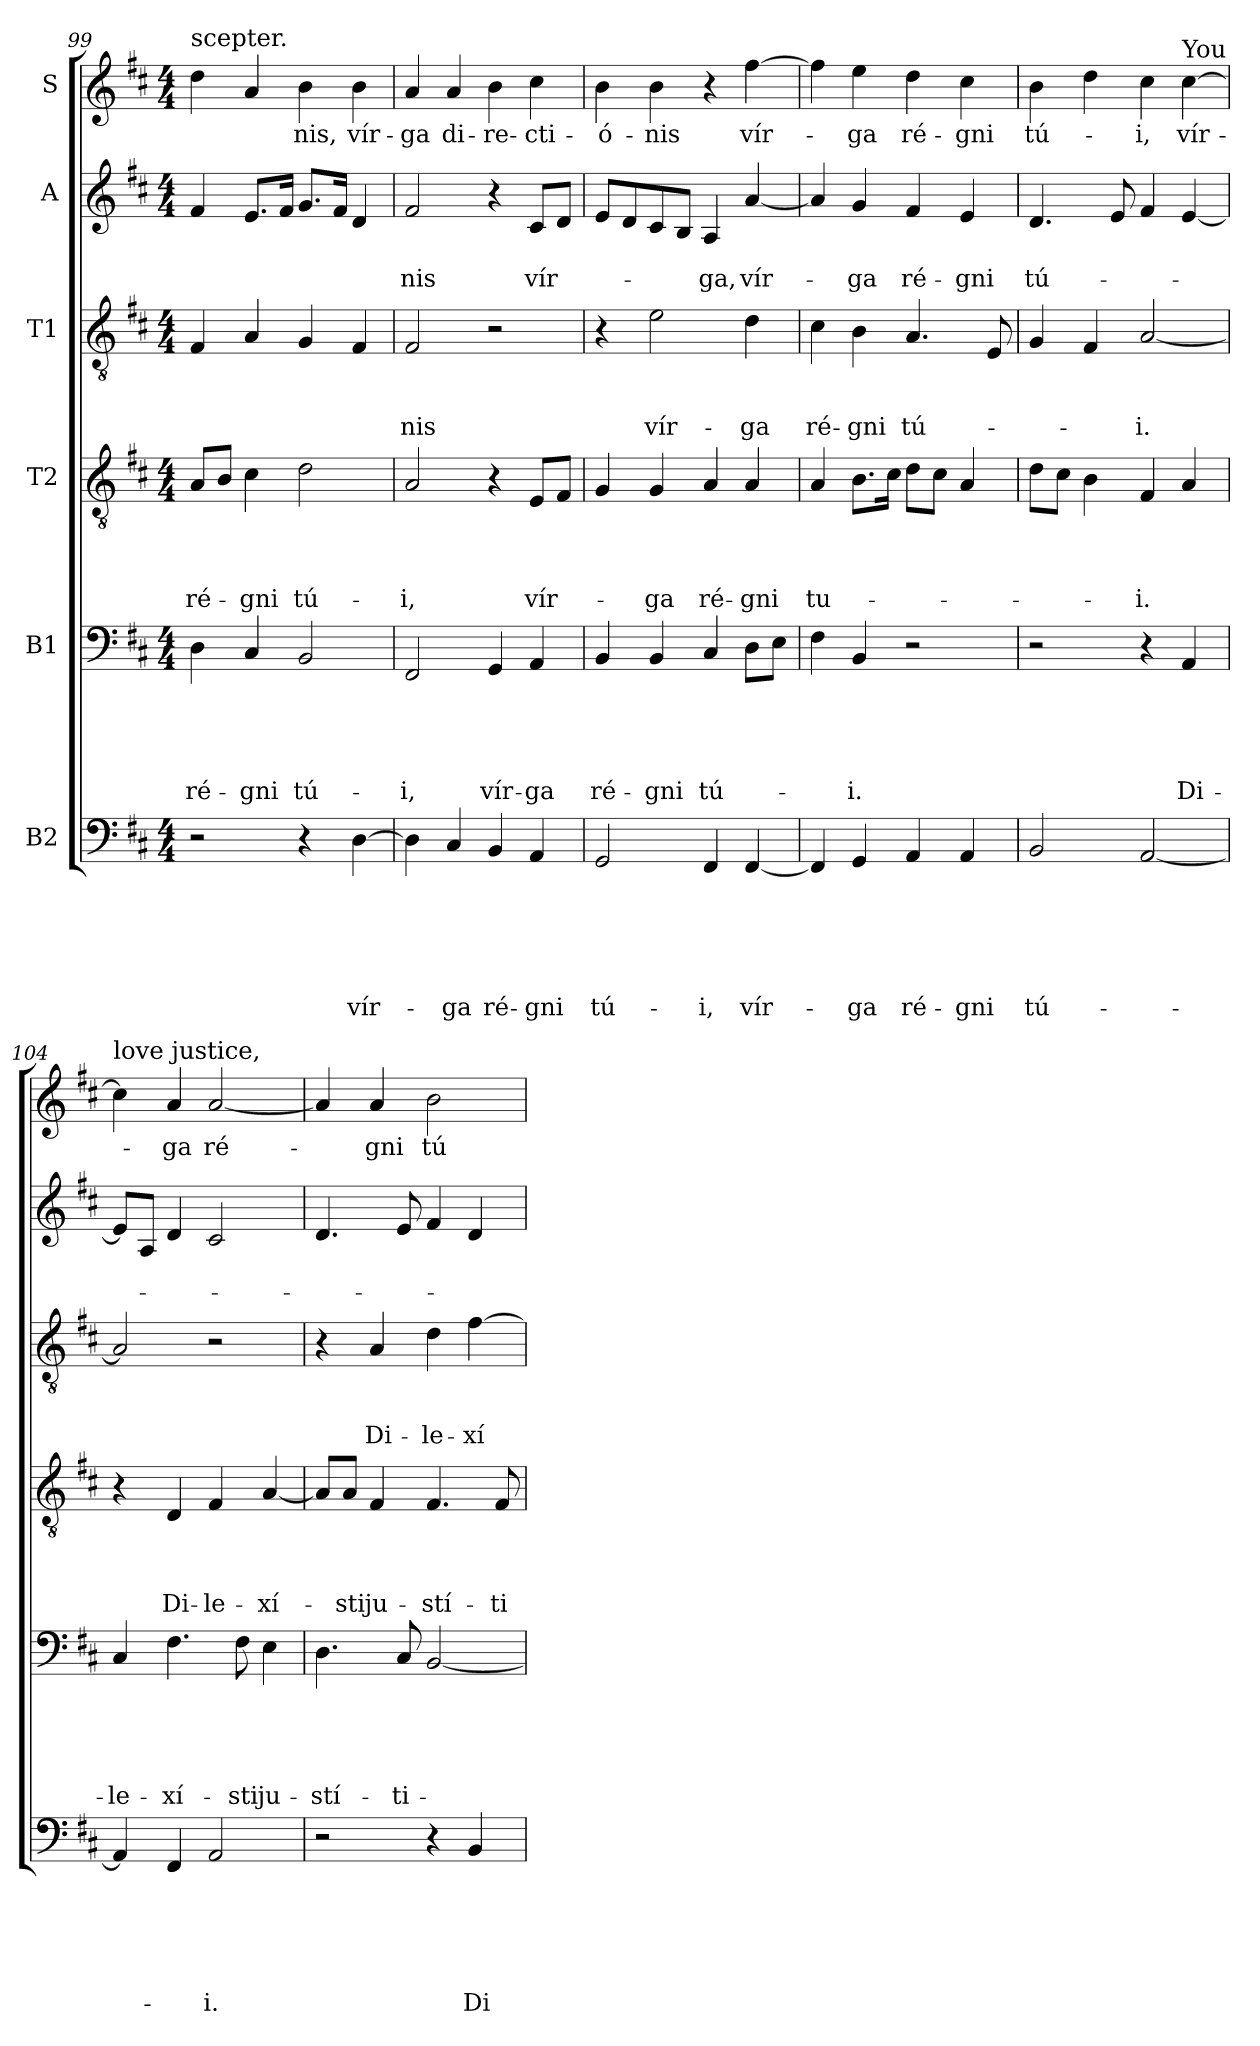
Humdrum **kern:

**kern	**text	**text	**text	**text	**text	**text	**kern	**text	**text	**text	**text	**text	**kern	**text	**text	**text	**text	**kern	**text	**text	**text	**kern	**text	**text	**kern	**text
*part6	*part6	*part6	*part6	*part6	*part6	*part6	*part5	*part5	*part5	*part5	*part5	*part5	*part4	*part4	*part4	*part4	*part4	*part3	*part3	*part3	*part3	*part2	*part2	*part2	*part1	*part1
*staff6	*staff6	*staff6	*staff6	*staff6	*staff6	*staff6	*staff5	*staff5	*staff5	*staff5	*staff5	*staff5	*staff4	*staff4	*staff4	*staff4	*staff4	*staff3	*staff3	*staff3	*staff3	*staff2	*staff2	*staff2	*staff1	*staff1
*I"B2	*	*	*	*	*	*	*I"B1	*	*	*	*	*	*I"T2	*	*	*	*	*I"T1	*	*	*	*I"A	*	*	*I"S	*
*clefF4	*	*	*	*	*	*	*clefF4	*	*	*	*	*	*clefGv2	*	*	*	*	*clefGv2	*	*	*	*clefG2	*	*	*clefG2	*
*k[f#c#]	*	*	*	*	*	*	*k[f#c#]	*	*	*	*	*	*k[f#c#]	*	*	*	*	*k[f#c#]	*	*	*	*k[f#c#]	*	*	*k[f#c#]	*
*D:	*	*	*	*	*	*	*D:	*	*	*	*	*	*D:	*	*	*	*	*D:	*	*	*	*D:	*	*	*D:	*
*M4/4	*	*	*	*	*	*	*M4/4	*	*	*	*	*	*M4/4	*	*	*	*	*M4/4	*	*	*	*M4/4	*	*	*M4/4	*
=99	=99	=99	=99	=99	=99	=99	=99	=99	=99	=99	=99	=99	=99	=99	=99	=99	=99	=99	=99	=99	=99	=99	=99	=99	=99	=99
!	!	!	!	!	!	!	!	!	!	!	!	!	!	!	!	!	!	!	!	!	!	!	!	!	!LO:TX:a:t=scepter.	!
!	!	!	!	!	!	!	!	!	!	!	!	!LO:LY:b	!	!	!	!	!LO:LY:b	!	!	!	!	!	!	!	!	!
2r	.	.	.	.	.	.	4D\	.	.	.	.	ré-	8A/L	.	.	.	ré-	4F#/	.	.	.	4f#/	.	.	4dd\	.
.	.	.	.	.	.	.	.	.	.	.	.	.	8B/J	.	.	.	.	.	.	.	.	.	.	.	.	.
!	!	!	!	!	!	!	!	!	!	!	!	!LO:LY:b	!	!	!	!	!LO:LY:b	!	!	!	!	!	!	!	!	!
.	.	.	.	.	.	.	4C#/	.	.	.	.	-gni	4c#\	.	.	.	-gni	4A/	.	.	.	8.e/L	.	.	4a/	.
.	.	.	.	.	.	.	.	.	.	.	.	.	.	.	.	.	.	.	.	.	.	16f#/Jk	.	.	.	.
!	!	!	!	!	!	!	!	!	!	!	!	!LO:LY:b	!	!	!	!	!LO:LY:b	!	!	!	!	!	!	!	!	!LO:LY:b
4r	.	.	.	.	.	.	2BB/	.	.	.	.	tú-	2d\	.	.	.	tú-	4G/	.	.	.	8.g/L	.	.	4b\	-nis,
.	.	.	.	.	.	.	.	.	.	.	.	.	.	.	.	.	.	.	.	.	.	16f#/Jk	.	.	.	.
!	!	!	!	!	!	!LO:LY:b	!	!	!	!	!	!	!	!	!	!	!	!	!	!	!	!	!	!	!	!LO:LY:b
[4D\	.	.	.	.	.	vír-	.	.	.	.	.	.	.	.	.	.	.	4F#/	.	.	.	4d/	.	.	4b\	vír-
=100	=100	=100	=100	=100	=100	=100	=100	=100	=100	=100	=100	=100	=100	=100	=100	=100	=100	=100	=100	=100	=100	=100	=100	=100	=100	=100
!	!	!	!	!	!	!	!	!	!	!	!	!LO:LY:b	!	!	!	!	!LO:LY:b	!	!	!	!LO:LY:b	!	!	!LO:LY:b	!	!LO:LY:b
4D\]	.	.	.	.	.	.	2FF#/	.	.	.	.	-i,	2A/	.	.	.	-i,	2F#/	.	.	-nis	2f#/	.	-nis	4a/	-ga
!	!	!	!	!	!	!LO:LY:b	!	!	!	!	!	!	!	!	!	!	!	!	!	!	!	!	!	!	!	!LO:LY:b
4C#/	.	.	.	.	.	-ga	.	.	.	.	.	.	.	.	.	.	.	.	.	.	.	.	.	.	4a/	di-
!	!	!	!	!	!	!LO:LY:b	!	!	!	!	!	!LO:LY:b	!	!	!	!	!	!	!	!	!	!	!	!	!	!LO:LY:b
4BB/	.	.	.	.	.	ré-	4GG/	.	.	.	.	vír-	4r	.	.	.	.	2r	.	.	.	4r	.	.	4b\	-re-
!	!	!	!	!	!	!LO:LY:b	!	!	!	!	!	!LO:LY:b	!	!	!	!	!LO:LY:b	!	!	!	!	!	!	!LO:LY:b	!	!LO:LY:b
4AA/	.	.	.	.	.	-gni	4AA/	.	.	.	.	-ga	8E/L	.	.	.	vír-	.	.	.	.	8c#/L	.	vír-	4cc#\	-cti-
.	.	.	.	.	.	.	.	.	.	.	.	.	8F#/J	.	.	.	.	.	.	.	.	8d/J	.	.	.	.
!!LO:PB:g=z
=101	=101	=101	=101	=101	=101	=101	=101	=101	=101	=101	=101	=101	=101	=101	=101	=101	=101	=101	=101	=101	=101	=101	=101	=101	=101	=101
!	!	!	!	!	!	!LO:LY:b	!	!	!	!	!	!LO:LY:b	!	!	!	!	!	!	!	!	!	!	!	!	!	!LO:LY:b
2GG/	.	.	.	.	.	tú-	4BB/	.	.	.	.	ré-	4G/	.	.	.	.	4r	.	.	.	8e/L	.	.	4b\	-ó-
.	.	.	.	.	.	.	.	.	.	.	.	.	.	.	.	.	.	.	.	.	.	8d/	.	.	.	.
!	!	!	!	!	!	!	!	!	!	!	!	!LO:LY:b	!	!	!	!	!LO:LY:b	!	!	!	!LO:LY:b	!	!	!	!	!LO:LY:b
.	.	.	.	.	.	.	4BB/	.	.	.	.	-gni	4G/	.	.	.	-ga	2e\	.	.	vír-	8c#/	.	.	4b\	-nis
.	.	.	.	.	.	.	.	.	.	.	.	.	.	.	.	.	.	.	.	.	.	8B/J	.	.	.	.
!	!	!	!	!	!	!LO:LY:b	!	!	!	!	!	!LO:LY:b	!	!	!	!	!LO:LY:b	!	!	!	!	!	!	!LO:LY:b	!	!
4FF#/	.	.	.	.	.	-i,	4C#/	.	.	.	.	tú-	4A/	.	.	.	ré-	.	.	.	.	4A/	.	-ga,	4r	.
!	!	!	!	!	!	!LO:LY:b	!	!	!	!	!	!	!	!	!	!	!LO:LY:b	!	!	!	!LO:LY:b	!	!	!LO:LY:b	!	!LO:LY:b
[4FF#/	.	.	.	.	.	vír-	8D\L	.	.	.	.	.	4A/	.	.	.	-gni	4d\	.	.	-ga	[4a/	.	vír-	[4ff#\	vír-
.	.	.	.	.	.	.	8E\J	.	.	.	.	.	.	.	.	.	.	.	.	.	.	.	.	.	.	.
=102	=102	=102	=102	=102	=102	=102	=102	=102	=102	=102	=102	=102	=102	=102	=102	=102	=102	=102	=102	=102	=102	=102	=102	=102	=102	=102
!	!	!	!	!	!	!	!	!	!	!	!	!	!	!	!	!	!LO:LY:b	!	!	!	!LO:LY:b	!	!	!	!	!
4FF#/]	.	.	.	.	.	.	4F#\	.	.	.	.	.	4A/	.	.	.	tu-	4c#\	.	.	ré-	4a/]	.	.	4ff#\]	.
!	!	!	!	!	!	!LO:LY:b	!	!	!	!	!	!LO:LY:b	!	!	!	!	!	!	!	!	!LO:LY:b	!	!	!LO:LY:b	!	!LO:LY:b
4GG/	.	.	.	.	.	-ga	4BB/	.	.	.	.	-i.	8.B\L	.	.	.	.	4B\	.	.	-gni	4g/	.	-ga	4ee\	-ga
.	.	.	.	.	.	.	.	.	.	.	.	.	16c#\Jk	.	.	.	.	.	.	.	.	.	.	.	.	.
!	!	!	!	!	!	!LO:LY:b	!	!	!	!	!	!	!	!	!	!	!	!	!	!	!LO:LY:b	!	!	!LO:LY:b	!	!LO:LY:b
4AA/	.	.	.	.	.	ré-	2r	.	.	.	.	.	8d\L	.	.	.	.	4.A/	.	.	tú-	4f#/	.	ré-	4dd\	ré-
.	.	.	.	.	.	.	.	.	.	.	.	.	8c#\J	.	.	.	.	.	.	.	.	.	.	.	.	.
!	!	!	!	!	!	!LO:LY:b	!	!	!	!	!	!	!	!	!	!	!	!	!	!	!	!	!	!LO:LY:b	!	!LO:LY:b
4AA/	.	.	.	.	.	-gni	.	.	.	.	.	.	4A/	.	.	.	.	.	.	.	.	4e/	.	-gni	4cc#\	-gni
.	.	.	.	.	.	.	.	.	.	.	.	.	.	.	.	.	.	8E/	.	.	.	.	.	.	.	.
=103	=103	=103	=103	=103	=103	=103	=103	=103	=103	=103	=103	=103	=103	=103	=103	=103	=103	=103	=103	=103	=103	=103	=103	=103	=103	=103
!	!	!	!	!	!	!LO:LY:b	!	!	!	!	!	!	!	!	!	!	!	!	!	!	!	!	!	!LO:LY:b	!	!LO:LY:b
2BB/	.	.	.	.	.	tú-	2r	.	.	.	.	.	8d\L	.	.	.	.	4G/	.	.	.	4.d/	.	tú-	4b\	tú-
.	.	.	.	.	.	.	.	.	.	.	.	.	8c#\J	.	.	.	.	.	.	.	.	.	.	.	.	.
.	.	.	.	.	.	.	.	.	.	.	.	.	4B\	.	.	.	.	4F#/	.	.	.	.	.	.	4dd\	.
.	.	.	.	.	.	.	.	.	.	.	.	.	.	.	.	.	.	.	.	.	.	8e/	.	.	.	.
!	!	!	!	!	!	!	!	!	!	!	!	!	!	!	!	!	!LO:LY:b	!	!	!	!LO:LY:b	!	!	!	!	!LO:LY:b
[2AA/	.	.	.	.	.	.	4r	.	.	.	.	.	4F#/	.	.	.	-i.	[2A/	.	.	-i.	4f#/	.	.	4cc#\	-i,
!	!	!	!	!	!	!	!	!	!	!	!	!	!	!	!	!	!	!	!	!	!	!	!	!	!LO:TX:a:t=You	!
!	!	!	!	!	!	!	!	!	!	!	!	!LO:LY:b	!	!	!	!	!	!	!	!	!	!	!	!	!	!LO:LY:b
.	.	.	.	.	.	.	4AA/	.	.	.	.	Di-	4A/	.	.	.	.	.	.	.	.	[4e/	.	.	[4cc#\	vír-
=104	=104	=104	=104	=104	=104	=104	=104	=104	=104	=104	=104	=104	=104	=104	=104	=104	=104	=104	=104	=104	=104	=104	=104	=104	=104	=104
!	!	!	!	!	!	!	!	!	!	!	!	!	!	!	!	!	!	!	!	!	!	!	!	!	!LO:TX:a:t=love justice,	!
!	!	!	!	!	!	!	!	!	!	!	!	!LO:LY:b	!	!	!	!	!	!	!	!	!	!	!	!	!	!
4AA/]	.	.	.	.	.	.	4C#/	.	.	.	.	-le-	4r	.	.	.	.	2A/]	.	.	.	8e/L]	.	.	4cc#\]	.
.	.	.	.	.	.	.	.	.	.	.	.	.	.	.	.	.	.	.	.	.	.	8A/J	.	.	.	.
!	!	!	!	!	!	!	!	!	!	!	!	!LO:LY:b	!	!	!	!	!LO:LY:b	!	!	!	!	!	!	!	!	!LO:LY:b
4FF#/	.	.	.	.	.	.	4.F#\	.	.	.	.	-xí-	4D/	.	.	.	Di-	.	.	.	.	4d/	.	.	4a/	-ga
!	!	!	!	!	!	!LO:LY:b	!	!	!	!	!	!	!	!	!	!	!LO:LY:b	!	!	!	!	!	!	!	!	!LO:LY:b
2AA/	.	.	.	.	.	-i.	.	.	.	.	.	.	4F#/	.	.	.	-le-	2r	.	.	.	2c#/	.	.	[2a/	ré-
!	!	!	!	!	!	!	!	!	!	!	!	!LO:LY:b	!	!	!	!	!	!	!	!	!	!	!	!	!	!
.	.	.	.	.	.	.	8F#\	.	.	.	.	-sti	.	.	.	.	.	.	.	.	.	.	.	.	.	.
!	!	!	!	!	!	!	!	!	!	!	!	!LO:LY:b	!	!	!	!	!LO:LY:b	!	!	!	!	!	!	!	!	!
.	.	.	.	.	.	.	4E\	.	.	.	.	ju-	[4A/	.	.	.	-xí-	.	.	.	.	.	.	.	.	.
=105	=105	=105	=105	=105	=105	=105	=105	=105	=105	=105	=105	=105	=105	=105	=105	=105	=105	=105	=105	=105	=105	=105	=105	=105	=105	=105
!	!	!	!	!	!	!	!	!	!	!	!	!LO:LY:b	!	!	!	!	!	!	!	!	!	!	!	!	!	!
2r	.	.	.	.	.	.	4.D\	.	.	.	.	-stí-	8A/L]	.	.	.	.	4r	.	.	.	4.d/	.	.	4a/]	.
!	!	!	!	!	!	!	!	!	!	!	!	!	!	!	!	!	!LO:LY:b	!	!	!	!	!	!	!	!	!
.	.	.	.	.	.	.	.	.	.	.	.	.	8A/J	.	.	.	-sti	.	.	.	.	.	.	.	.	.
!	!	!	!	!	!	!	!	!	!	!	!	!	!	!	!	!	!LO:LY:b	!	!	!	!LO:LY:b	!	!	!	!	!LO:LY:b
.	.	.	.	.	.	.	.	.	.	.	.	.	4F#/	.	.	.	ju-	4A/	.	.	Di-	.	.	.	4a/	-gni
!	!	!	!	!	!	!	!	!	!	!	!	!LO:LY:b	!	!	!	!	!	!	!	!	!	!	!	!	!	!
.	.	.	.	.	.	.	8C#/	.	.	.	.	-ti-	.	.	.	.	.	.	.	.	.	8e/	.	.	.	.
!	!	!	!	!	!	!	!	!	!	!	!	!	!	!	!	!	!LO:LY:b	!	!	!	!LO:LY:b	!	!	!	!	!LO:LY:b
4r	.	.	.	.	.	.	[2BB/	.	.	.	.	.	4.F#/	.	.	.	-stí-	4d\	.	.	-le-	4f#/	.	.	2b\	tú-
!	!	!	!	!	!	!LO:LY:b	!	!	!	!	!	!	!	!	!	!	!	!	!	!	!LO:LY:b	!	!	!	!	!
4BB/	.	.	.	.	.	Di-	.	.	.	.	.	.	.	.	.	.	.	[4f#\	.	.	-xí-	4d/	.	.	.	.
!	!	!	!	!	!	!	!	!	!	!	!	!	!	!	!	!	!LO:LY:b	!	!	!	!	!	!	!	!	!
.	.	.	.	.	.	.	.	.	.	.	.	.	8F#/	.	.	.	-ti-	.	.	.	.	.	.	.	.	.
=	=	=	=	=	=	=	=	=	=	=	=	=	=	=	=	=	=	=	=	=	=	=	=	=	=	=
*-	*-	*-	*-	*-	*-	*-	*-	*-	*-	*-	*-	*-	*-	*-	*-	*-	*-	*-	*-	*-	*-	*-	*-	*-	*-	*-
